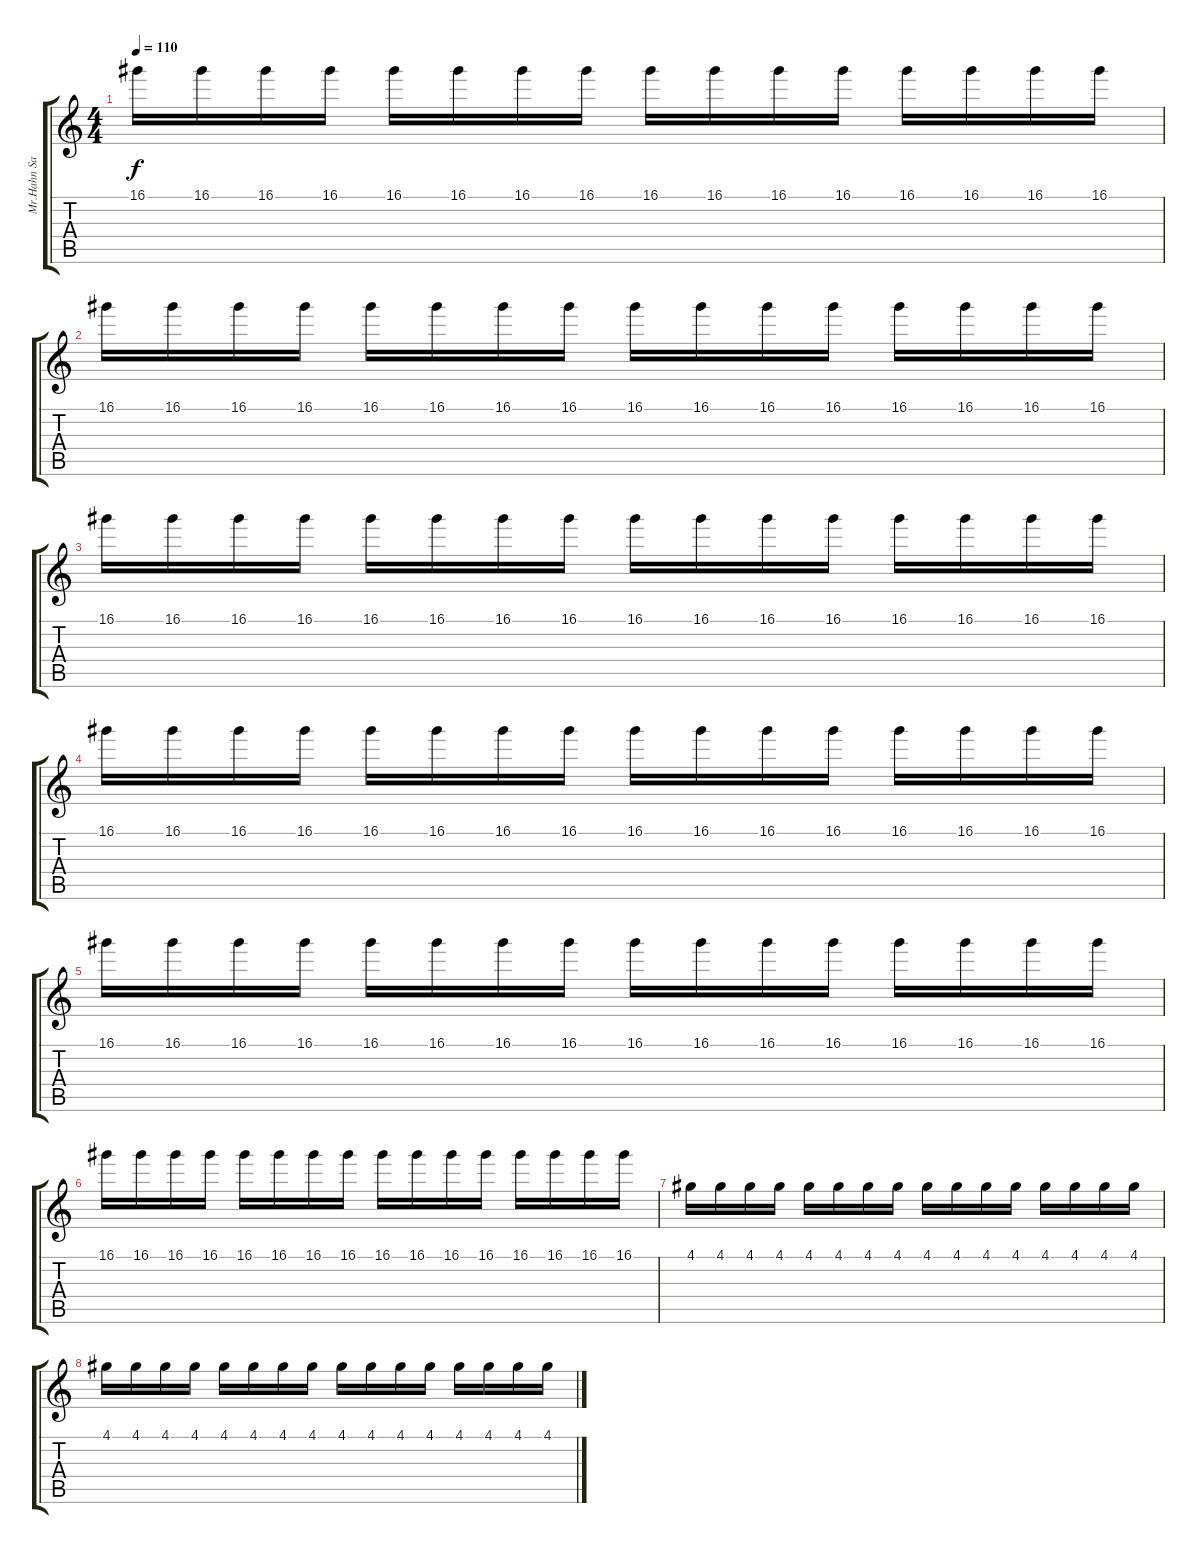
\track ("Mr.Hahn Sampler2" "Mr.Hahn Sa") {instrument distortionguitar}
\staff {score tabs}
\tuning (E4 B3 G3 D3 A2 E2) {hide}
\ts (4 4)
\tempo 110
\clef g2
\ks c
16.1.16{dy f} 16.1.16 16.1.16 16.1.16 16.1.16 16.1.16 16.1.16 16.1.16 16.1.16 16.1.16 16.1.16 16.1.16 16.1.16 16.1.16 16.1.16 16.1.16 |
16.1.16 16.1.16 16.1.16 16.1.16 16.1.16 16.1.16 16.1.16 16.1.16 16.1.16 16.1.16 16.1.16 16.1.16 16.1.16 16.1.16 16.1.16 16.1.16 |
16.1.16 16.1.16 16.1.16 16.1.16 16.1.16 16.1.16 16.1.16 16.1.16 16.1.16 16.1.16 16.1.16 16.1.16 16.1.16 16.1.16 16.1.16 16.1.16 |
16.1.16 16.1.16 16.1.16 16.1.16 16.1.16 16.1.16 16.1.16 16.1.16 16.1.16 16.1.16 16.1.16 16.1.16 16.1.16 16.1.16 16.1.16 16.1.16 |
16.1.16 16.1.16 16.1.16 16.1.16 16.1.16 16.1.16 16.1.16 16.1.16 16.1.16 16.1.16 16.1.16 16.1.16 16.1.16 16.1.16 16.1.16 16.1.16 |
16.1.16 16.1.16 16.1.16 16.1.16 16.1.16 16.1.16 16.1.16 16.1.16 16.1.16 16.1.16 16.1.16 16.1.16 16.1.16 16.1.16 16.1.16 16.1.16 |
4.1.16{volume 5} 4.1.16 4.1.16 4.1.16 4.1.16 4.1.16 4.1.16 4.1.16 4.1.16 4.1.16 4.1.16 4.1.16 4.1.16 4.1.16 4.1.16 4.1.16 |
4.1.16{volume 5} 4.1.16 4.1.16 4.1.16 4.1.16 4.1.16 4.1.16 4.1.16 4.1.16 4.1.16 4.1.16 4.1.16 4.1.16 4.1.16 4.1.16 4.1.16
